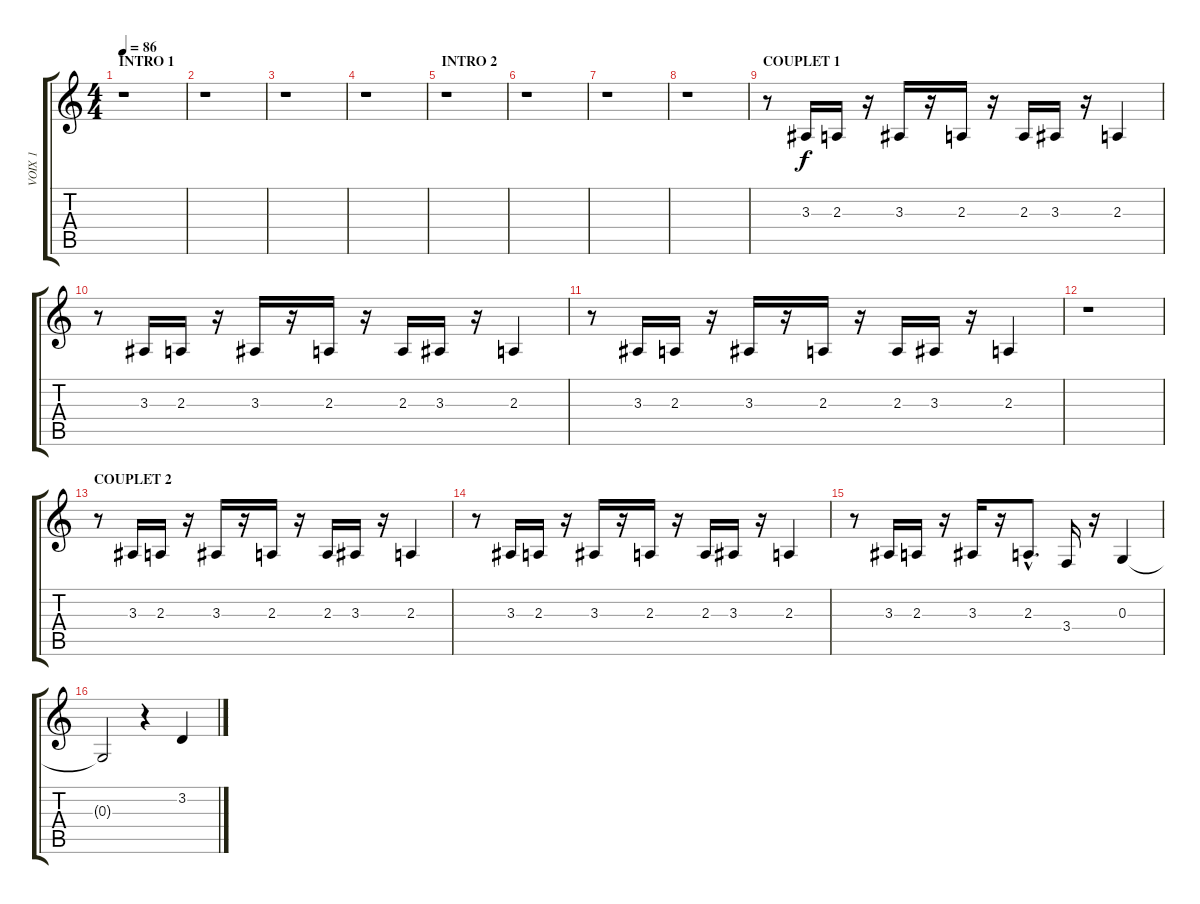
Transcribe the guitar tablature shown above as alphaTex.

\track ("VOIX 1" "VOIX 1") {instrument panflute}
\staff {score tabs}
\tuning (E4 B3 G3 D3 A2 E2) {hide}
\ts (4 4)
\section ("" "INTRO 1")
\tempo 86
\clef g2
\ks c
r.1{dy f instrument panflute} |
r.1 |
r.1 |
r.1 |
\section ("" "INTRO 2")
r.1 |
r.1 |
r.1 |
r.1 |
\section ("" "COUPLET 1")
r.8 3.3.16 2.3.16 r.16 3.3.16 r.16 2.3.16 r.16 2.3.16 3.3.16 r.16 2.3.4 |
r.8 3.3.16 2.3.16 r.16 3.3.16 r.16 2.3.16 r.16 2.3.16 3.3.16 r.16 2.3.4 |
r.8 3.3.16 2.3.16 r.16 3.3.16 r.16 2.3.16 r.16 2.3.16 3.3.16 r.16 2.3.4 |
r.1 |
\section ("" "COUPLET 2")
r.8 3.3.16 2.3.16 r.16 3.3.16 r.16 2.3.16 r.16 2.3.16 3.3.16 r.16 2.3.4 |
r.8 3.3.16 2.3.16 r.16 3.3.16 r.16 2.3.16 r.16 2.3.16 3.3.16 r.16 2.3.4 |
r.8 3.3.16 2.3.16 r.16 3.3.16 r.16 2.3{hac}.8{d} 3.4.16 r.16 0.3.4 |
0.3{t}.2 r.4 3.2.4
